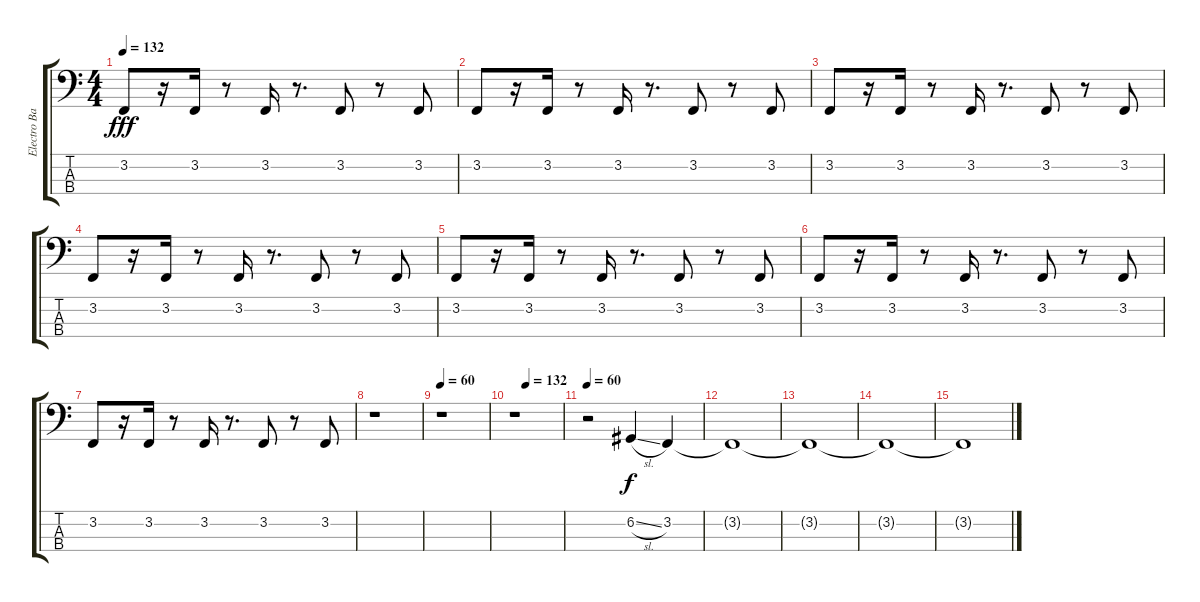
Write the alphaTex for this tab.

\track ("Electro Bass" "Electro Ba") {instrument lead8bassandlead}
\staff {score tabs}
\tuning (G2 D2 A1 E1) {hide}
\ts (4 4)
\tempo 132
\clef f4
\ks c
3.2.8{dy fff} r.16 3.2.16 r.8 3.2.16 r.8{d} 3.2.8 r.8 3.2.8 |
3.2.8 r.16 3.2.16 r.8 3.2.16 r.8{d} 3.2.8 r.8 3.2.8 |
3.2.8 r.16 3.2.16 r.8 3.2.16 r.8{d} 3.2.8 r.8 3.2.8 |
3.2.8 r.16 3.2.16 r.8 3.2.16 r.8{d} 3.2.8 r.8 3.2.8 |
3.2.8 r.16 3.2.16 r.8 3.2.16 r.8{d} 3.2.8 r.8 3.2.8 |
3.2.8 r.16 3.2.16 r.8 3.2.16 r.8{d} 3.2.8 r.8 3.2.8 |
3.2.8 r.16 3.2.16 r.8 3.2.16 r.8{d} 3.2.8 r.8 3.2.8 |
r.1 |
\tempo 60
r.1 |
\tempo (132 0.25)
r.1 |
\tempo 60
r.2 6.2{sl}.4{dy f} 3.2.4 |
3.2{t}.1{volume 0} |
3.2{t}.1 |
3.2{t}.1 |
3.2{t}.1
